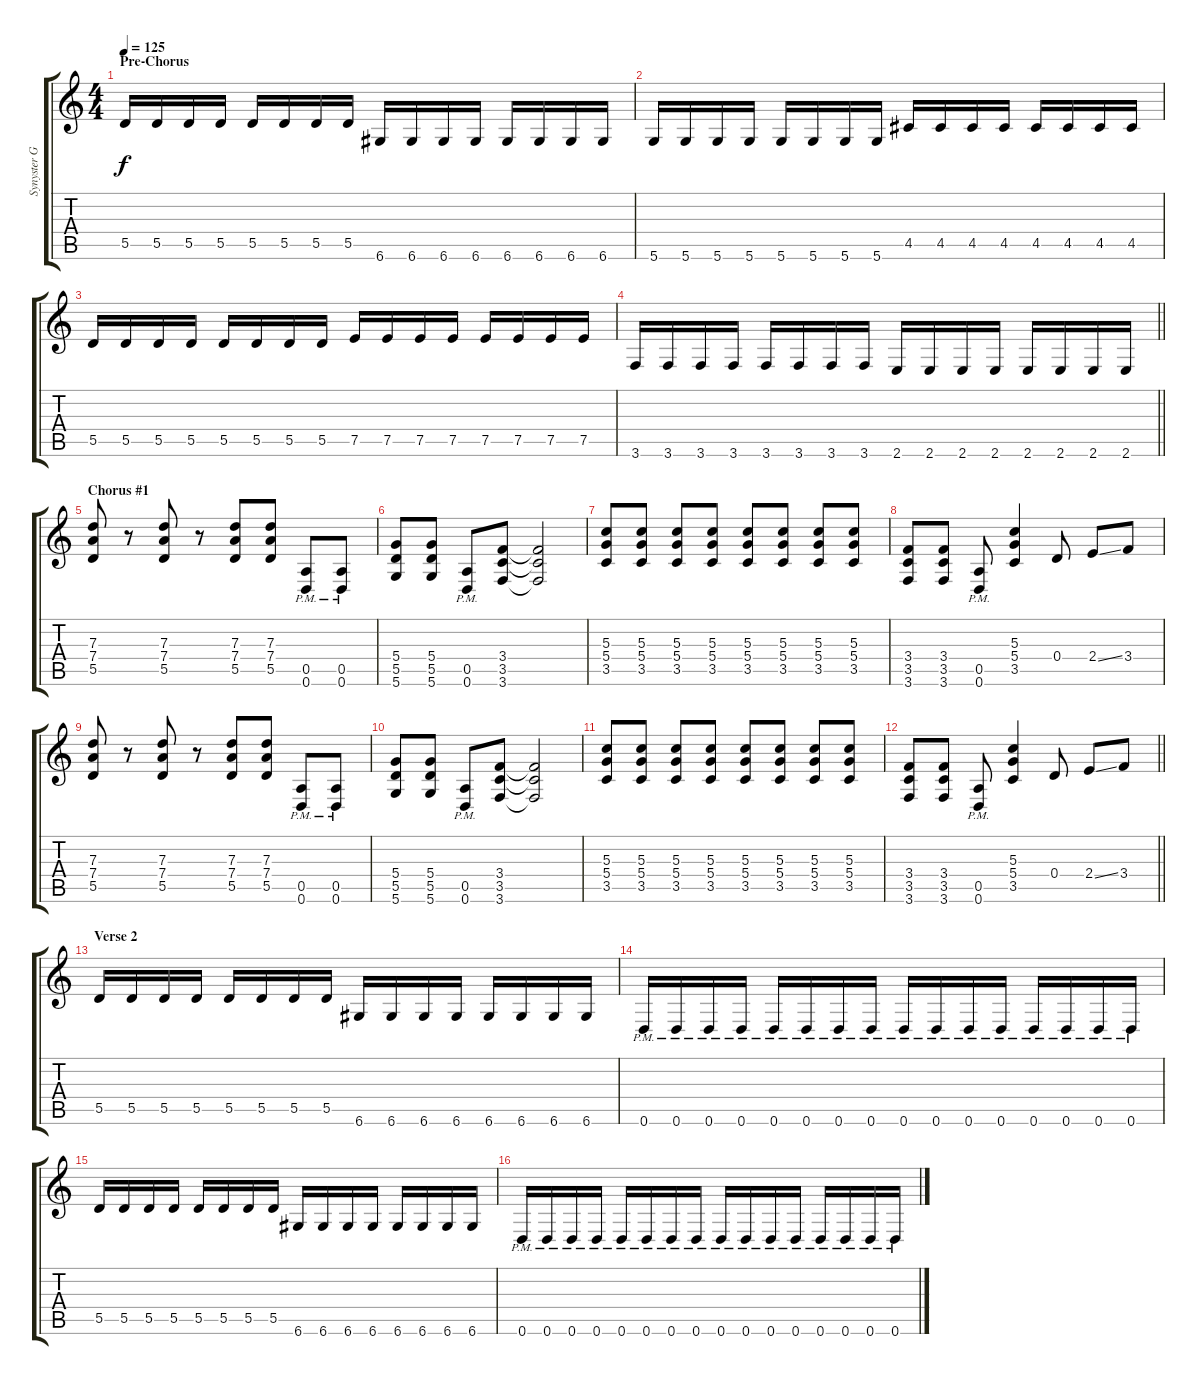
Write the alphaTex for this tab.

\track ("Synyster Gates" "Synyster G") {instrument distortionguitar}
\staff {score tabs}
\tuning (E4 B3 G3 D3 A2 D2) {hide}
\ts (4 4)
\section ("" "Pre-Chorus")
\tempo 125
\clef g2
\ks c
5.5.16{dy f} 5.5.16 5.5.16 5.5.16 5.5.16 5.5.16 5.5.16 5.5.16 6.6.16 6.6.16 6.6.16 6.6.16 6.6.16 6.6.16 6.6.16 6.6.16 |
5.6.16 5.6.16 5.6.16 5.6.16 5.6.16 5.6.16 5.6.16 5.6.16 4.5.16 4.5.16 4.5.16 4.5.16 4.5.16 4.5.16 4.5.16 4.5.16 |
5.5.16 5.5.16 5.5.16 5.5.16 5.5.16 5.5.16 5.5.16 5.5.16 7.5.16 7.5.16 7.5.16 7.5.16 7.5.16 7.5.16 7.5.16 7.5.16 |
\barLineRight lightlight
3.6.16 3.6.16 3.6.16 3.6.16 3.6.16 3.6.16 3.6.16 3.6.16 2.6.16 2.6.16 2.6.16 2.6.16 2.6.16 2.6.16 2.6.16 2.6.16 |
\section ("" "Chorus #1")
(7.3 7.4 5.5).8{volume 12} r.8 (7.3 7.4 5.5).8 r.8 (7.3 7.4 5.5).8 (7.3 7.4 5.5).8 (0.5{pm} 0.6{pm}).8 (0.5{pm} 0.6{pm}).8 |
(5.4 5.5 5.6).8 (5.4 5.5 5.6).8 (0.5{pm} 0.6{pm}).8 (3.4 3.5 3.6).8 (3.4{t} 3.5{t} 3.6{t}).2 |
(5.3 5.4 3.5).8 (5.3 5.4 3.5).8 (5.3 5.4 3.5).8 (5.3 5.4 3.5).8 (5.3 5.4 3.5).8 (5.3 5.4 3.5).8 (5.3 5.4 3.5).8 (5.3 5.4 3.5).8 |
(3.4 3.5 3.6).8 (3.4 3.5 3.6).8 (0.5{pm} 0.6{pm}).8 (5.3 5.4 3.5).4 0.4.8 2.4{ss}.8 3.4.8 |
(7.3 7.4 5.5).8 r.8 (7.3 7.4 5.5).8 r.8 (7.3 7.4 5.5).8 (7.3 7.4 5.5).8 (0.5{pm} 0.6{pm}).8 (0.5{pm} 0.6{pm}).8 |
(5.4 5.5 5.6).8 (5.4 5.5 5.6).8 (0.5{pm} 0.6{pm}).8 (3.4 3.5 3.6).8 (3.4{t} 3.5{t} 3.6{t}).2 |
(5.3 5.4 3.5).8 (5.3 5.4 3.5).8 (5.3 5.4 3.5).8 (5.3 5.4 3.5).8 (5.3 5.4 3.5).8 (5.3 5.4 3.5).8 (5.3 5.4 3.5).8 (5.3 5.4 3.5).8 |
\barLineRight lightlight
(3.4 3.5 3.6).8 (3.4 3.5 3.6).8 (0.5{pm} 0.6{pm}).8 (5.3 5.4 3.5).4 0.4.8 2.4{ss}.8 3.4.8 |
\section ("" "Verse 2")
5.5.16{volume 14} 5.5.16 5.5.16 5.5.16 5.5.16 5.5.16 5.5.16 5.5.16 6.6.16 6.6.16 6.6.16 6.6.16 6.6.16 6.6.16 6.6.16 6.6.16 |
0.6{pm}.16 0.6{pm}.16 0.6{pm}.16 0.6{pm}.16 0.6{pm}.16 0.6{pm}.16 0.6{pm}.16 0.6{pm}.16 0.6{pm}.16 0.6{pm}.16 0.6{pm}.16 0.6{pm}.16 0.6{pm}.16 0.6{pm}.16 0.6{pm}.16 0.6{pm}.16 |
5.5.16 5.5.16 5.5.16 5.5.16 5.5.16 5.5.16 5.5.16 5.5.16 6.6.16 6.6.16 6.6.16 6.6.16 6.6.16 6.6.16 6.6.16 6.6.16 |
0.6{pm}.16 0.6{pm}.16 0.6{pm}.16 0.6{pm}.16 0.6{pm}.16 0.6{pm}.16 0.6{pm}.16 0.6{pm}.16 0.6{pm}.16 0.6{pm}.16 0.6{pm}.16 0.6{pm}.16 0.6{pm}.16 0.6{pm}.16 0.6{pm}.16 0.6{pm}.16
